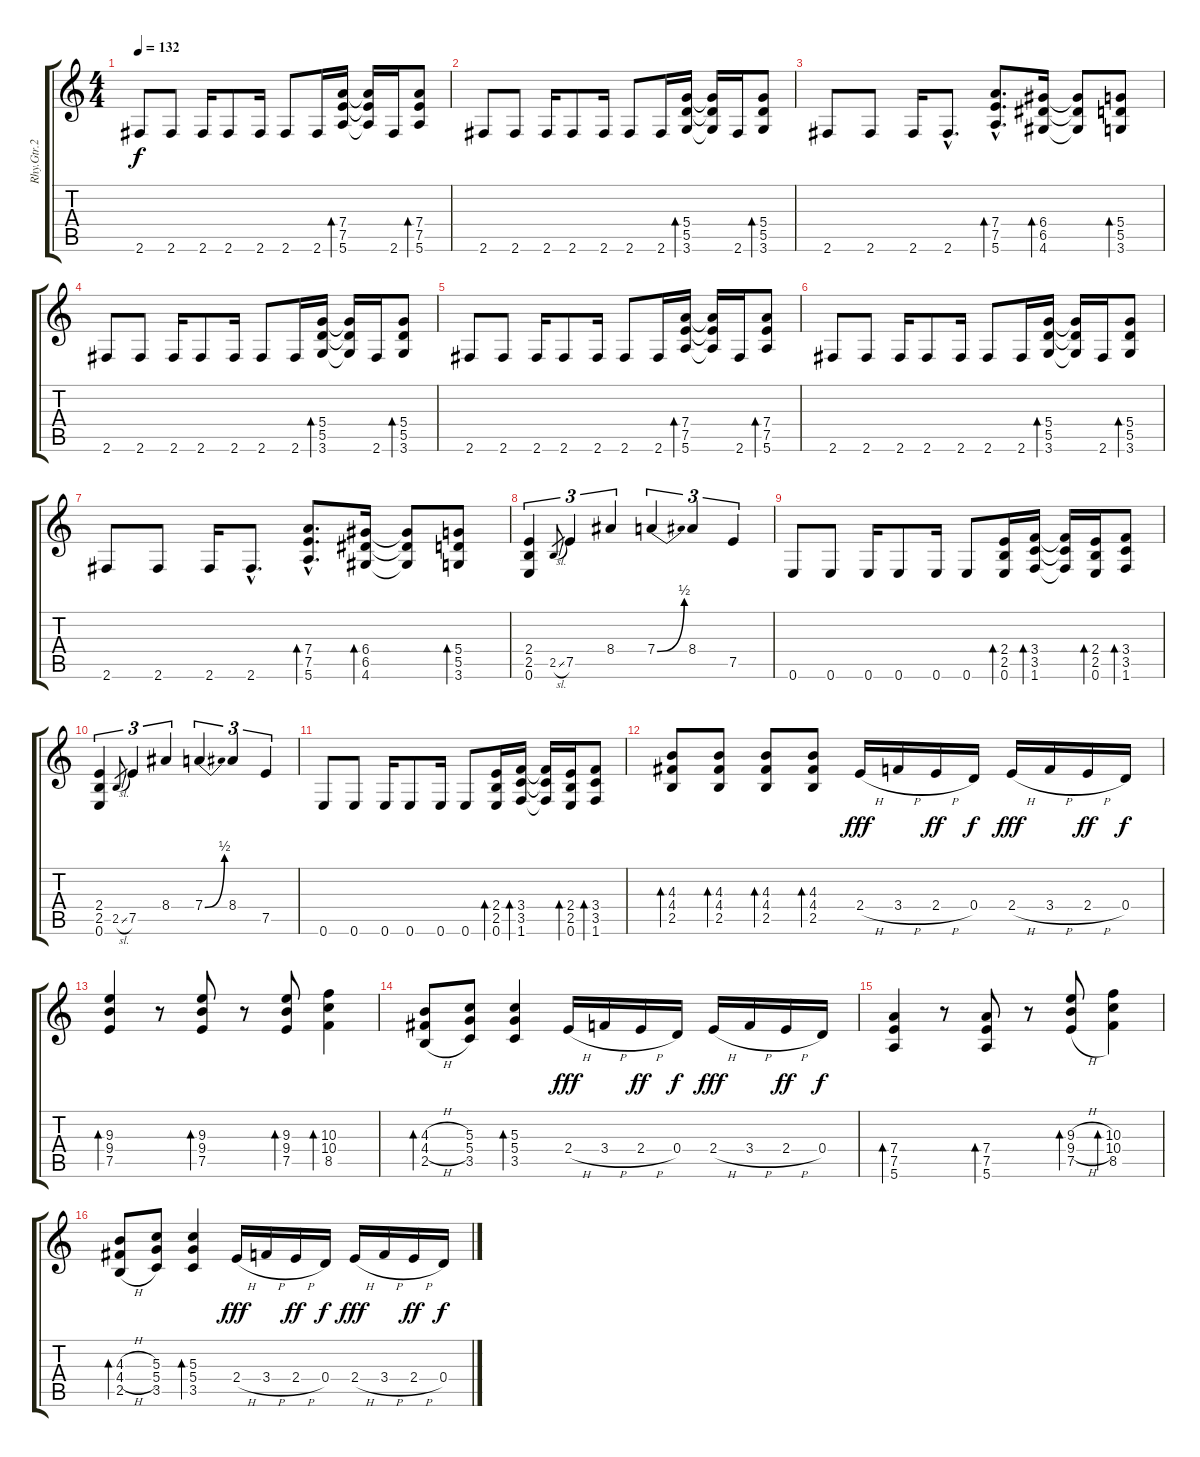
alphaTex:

\track ("Rhy.Gtr.2" "Rhy.Gtr.2") {instrument distortionguitar}
\staff {score tabs}
\tuning (E4 B3 G3 D3 A2 E2) {hide}
\ts (4 4)
\tempo 132
\clef g2
\ks c
2.6.8{dy f} 2.6.8 2.6.16 2.6.8 2.6.16 2.6.8 2.6.16 (7.4 7.5 5.6).16{bd 30} (7.4{t} 7.5{t} 5.6{t}).16 2.6.16 (7.4 7.5 5.6).8{bd 30} |
2.6.8 2.6.8 2.6.16 2.6.8 2.6.16 2.6.8 2.6.16 (5.4 5.5 3.6).16{bd 30} (5.4{t} 5.5{t} 3.6{t}).16 2.6.16 (5.4 5.5 3.6).8{bd 30} |
2.6.8 2.6.8 2.6.16 2.6{hac}.8{d} (7.4{hac} 7.5{hac} 5.6{hac}).8{d bd 60} (6.4 6.5 4.6).16{bd 30} (6.4{t} 6.5{t} 4.6{t}).8 (5.4 5.5 3.6).8{bd 30} |
2.6.8 2.6.8 2.6.16 2.6.8 2.6.16 2.6.8 2.6.16 (5.4 5.5 3.6).16{bd 30} (5.4{t} 5.5{t} 3.6{t}).16 2.6.16 (5.4 5.5 3.6).8{bd 30} |
2.6.8 2.6.8 2.6.16 2.6.8 2.6.16 2.6.8 2.6.16 (7.4 7.5 5.6).16{bd 30} (7.4{t} 7.5{t} 5.6{t}).16 2.6.16 (7.4 7.5 5.6).8{bd 30} |
2.6.8 2.6.8 2.6.16 2.6.8 2.6.16 2.6.8 2.6.16 (5.4 5.5 3.6).16{bd 30} (5.4{t} 5.5{t} 3.6{t}).16 2.6.16 (5.4 5.5 3.6).8{bd 30} |
2.6.8 2.6.8 2.6.16 2.6{hac}.8{d} (7.4{hac} 7.5{hac} 5.6{hac}).8{d bd 30} (6.4 6.5 4.6).16{bd 60} (6.4{t} 6.5{t} 4.6{t}).8 (5.4 5.5 3.6).8{bd 60} |
(2.4 2.5 0.6).4{tu (3 2)} 2.5{sl}.8{gr} 7.5.4{tu (3 2)} 8.4.4{tu (3 2)} 7.4{be (bend 0 0 60 2)}.4{tu (3 2)} 8.4.4{tu (3 2)} 7.5.4{tu (3 2)} |
0.6.8 0.6.8 0.6.16 0.6.8 0.6.16 0.6.8 (2.4 2.5 0.6).16{bd 30} (3.4 3.5 1.6).16{bd 30} (3.4{t} 3.5{t} 1.6{t}).16 (2.4 2.5 0.6).16{bd 30} (3.4 3.5 1.6).8{bd 30} |
(2.4 2.5 0.6).4{tu (3 2)} 2.5{sl}.8{gr} 7.5.4{tu (3 2)} 8.4.4{tu (3 2)} 7.4{be (bend 0 0 60 2)}.4{tu (3 2)} 8.4.4{tu (3 2)} 7.5.4{tu (3 2)} |
0.6.8 0.6.8 0.6.16 0.6.8 0.6.16 0.6.8 (2.4 2.5 0.6).16{bd 30} (3.4 3.5 1.6).16{bd 30} (3.4{t} 3.5{t} 1.6{t}).16 (2.4 2.5 0.6).16{bd 30} (3.4 3.5 1.6).8{bd 30} |
(4.3 4.4 2.5).8{bd 60} (4.3 4.4 2.5).8{bd 30} (4.3 4.4 2.5).8{bd 30} (4.3 4.4 2.5).8{bd 30} 2.4{h}.16{dy fff} 3.4{h}.16 2.4{h}.16{dy ff} 0.4.16{dy f} 2.4{h}.16{dy fff} 3.4{h}.16 2.4{h}.16{dy ff} 0.4.16{dy f} |
(9.3 9.4 7.5).4{bd 30} r.8 (9.3 9.4 7.5).8{bd 60} r.8 (9.3 9.4 7.5).8{bd 60} (10.3 10.4 8.5).4{bd 30} |
(4.3{h} 4.4{h} 2.5{h}).8{bd 30} (5.3 5.4 3.5).8 (5.3 5.4 3.5).4{bd 60} 2.4{h}.16{dy fff} 3.4{h}.16 2.4{h}.16{dy ff} 0.4.16{dy f} 2.4{h}.16{dy fff} 3.4{h}.16 2.4{h}.16{dy ff} 0.4.16{dy f} |
(7.4 7.5 5.6).4{bd 30} r.8 (7.4 7.5 5.6).8{bd 60} r.8 (9.3{h} 9.4{h} 7.5{h}).8{bd 60} (10.3 10.4 8.5).4{bd 30} |
(4.3{h} 4.4{h} 2.5{h}).8{bd 30} (5.3 5.4 3.5).8 (5.3 5.4 3.5).4{bd 60} 2.4{h}.16{dy fff} 3.4{h}.16 2.4{h}.16{dy ff} 0.4.16{dy f} 2.4{h}.16{dy fff} 3.4{h}.16 2.4{h}.16{dy ff} 0.4.16{dy f}
